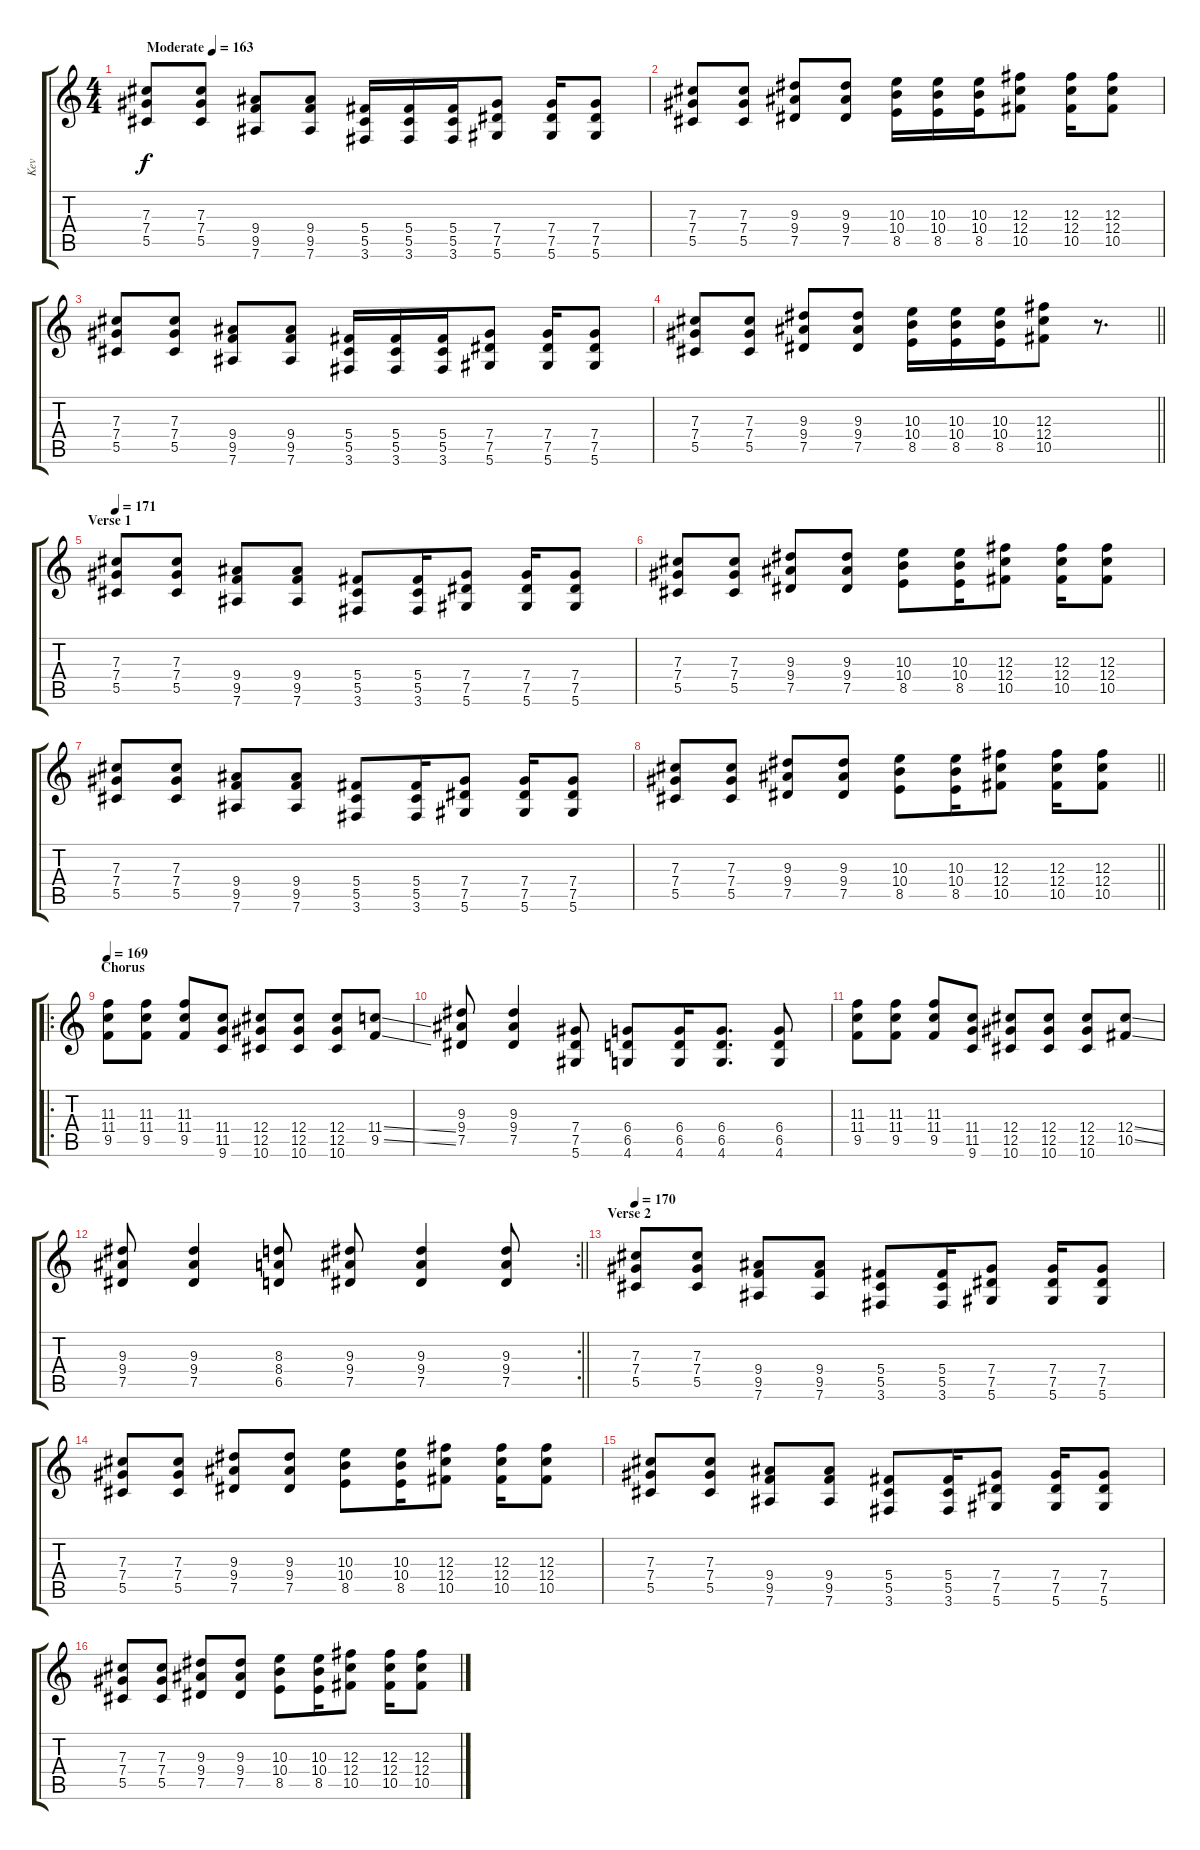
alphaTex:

\track ("Kev" "Kev") {instrument distortionguitar}
\staff {score tabs}
\tuning (Eb4 Bb3 Gb3 Db3 Ab2 Eb2) {hide}
\ts (4 4)
\tempo (163 "Moderate")
\clef g2
\ks c
(7.3 7.4 5.5).8{dy f instrument distortionguitar} (7.3 7.4 5.5).8 (9.4 9.5 7.6).8 (9.4 9.5 7.6).8 (5.4 5.5 3.6).16 (5.4 5.5 3.6).16 (5.4 5.5 3.6).16 (7.4 7.5 5.6).8 (7.4 7.5 5.6).16 (7.4 7.5 5.6).8 |
(7.3 7.4 5.5).8 (7.3 7.4 5.5).8 (9.3 9.4 7.5).8 (9.3 9.4 7.5).8 (10.3 10.4 8.5).16 (10.3 10.4 8.5).16 (10.3 10.4 8.5).16 (12.3 12.4 10.5).8 (12.3 12.4 10.5).16 (12.3 12.4 10.5).8 |
(7.3 7.4 5.5).8 (7.3 7.4 5.5).8 (9.4 9.5 7.6).8 (9.4 9.5 7.6).8 (5.4 5.5 3.6).16 (5.4 5.5 3.6).16 (5.4 5.5 3.6).16 (7.4 7.5 5.6).8 (7.4 7.5 5.6).16 (7.4 7.5 5.6).8 |
\barLineRight lightlight
(7.3 7.4 5.5).8 (7.3 7.4 5.5).8 (9.3 9.4 7.5).8 (9.3 9.4 7.5).8 (10.3 10.4 8.5).16 (10.3 10.4 8.5).16 (10.3 10.4 8.5).16 (12.3 12.4 10.5).8 r.8{d} |
\section ("" "Verse 1")
\tempo 171
(7.3 7.4 5.5).8 (7.3 7.4 5.5).8 (9.4 9.5 7.6).8 (9.4 9.5 7.6).8 (5.4 5.5 3.6).8 (5.4 5.5 3.6).16 (7.4 7.5 5.6).8 (7.4 7.5 5.6).16 (7.4 7.5 5.6).8 |
(7.3 7.4 5.5).8 (7.3 7.4 5.5).8 (9.3 9.4 7.5).8 (9.3 9.4 7.5).8 (10.3 10.4 8.5).8 (10.3 10.4 8.5).16 (12.3 12.4 10.5).8 (12.3 12.4 10.5).16 (12.3 12.4 10.5).8 |
(7.3 7.4 5.5).8 (7.3 7.4 5.5).8 (9.4 9.5 7.6).8 (9.4 9.5 7.6).8 (5.4 5.5 3.6).8 (5.4 5.5 3.6).16 (7.4 7.5 5.6).8 (7.4 7.5 5.6).16 (7.4 7.5 5.6).8 |
\barLineRight lightlight
(7.3 7.4 5.5).8 (7.3 7.4 5.5).8 (9.3 9.4 7.5).8 (9.3 9.4 7.5).8 (10.3 10.4 8.5).8 (10.3 10.4 8.5).16 (12.3 12.4 10.5).8 (12.3 12.4 10.5).16 (12.3 12.4 10.5).8 |
\ro
\section ("" "Chorus")
\tempo 169
(11.3 11.4 9.5).8 (11.3 11.4 9.5).8 (11.3 11.4 9.5).8 (11.4 11.5 9.6).8 (12.4 12.5 10.6).8 (12.4 12.5 10.6).8 (12.4 12.5 10.6).8 (11.4{ss} 9.5{ss}).8 |
(9.3 9.4 7.5).8 (9.3 9.4 7.5).4 (7.4 7.5 5.6).8 (6.4 6.5 4.6).8 (6.4 6.5 4.6).16 (6.4 6.5 4.6).8{d} (6.4 6.5 4.6).8 |
(11.3 11.4 9.5).8 (11.3 11.4 9.5).8 (11.3 11.4 9.5).8 (11.4 11.5 9.6).8 (12.4 12.5 10.6).8 (12.4 12.5 10.6).8 (12.4 12.5 10.6).8 (12.4{ss} 10.5{ss}).8 |
\rc 2
\barLineRight lightlight
(9.3 9.4 7.5).8 (9.3 9.4 7.5).4 (8.3 8.4 6.5).8 (9.3 9.4 7.5).8 (9.3 9.4 7.5).4 (9.3 9.4 7.5).8 |
\section ("" "Verse 2")
\tempo 170
(7.3 7.4 5.5).8 (7.3 7.4 5.5).8 (9.4 9.5 7.6).8 (9.4 9.5 7.6).8 (5.4 5.5 3.6).8 (5.4 5.5 3.6).16 (7.4 7.5 5.6).8 (7.4 7.5 5.6).16 (7.4 7.5 5.6).8 |
(7.3 7.4 5.5).8 (7.3 7.4 5.5).8 (9.3 9.4 7.5).8 (9.3 9.4 7.5).8 (10.3 10.4 8.5).8 (10.3 10.4 8.5).16 (12.3 12.4 10.5).8 (12.3 12.4 10.5).16 (12.3 12.4 10.5).8 |
(7.3 7.4 5.5).8 (7.3 7.4 5.5).8 (9.4 9.5 7.6).8 (9.4 9.5 7.6).8 (5.4 5.5 3.6).8 (5.4 5.5 3.6).16 (7.4 7.5 5.6).8 (7.4 7.5 5.6).16 (7.4 7.5 5.6).8 |
(7.3 7.4 5.5).8 (7.3 7.4 5.5).8 (9.3 9.4 7.5).8 (9.3 9.4 7.5).8 (10.3 10.4 8.5).8 (10.3 10.4 8.5).16 (12.3 12.4 10.5).8 (12.3 12.4 10.5).16 (12.3 12.4 10.5).8
